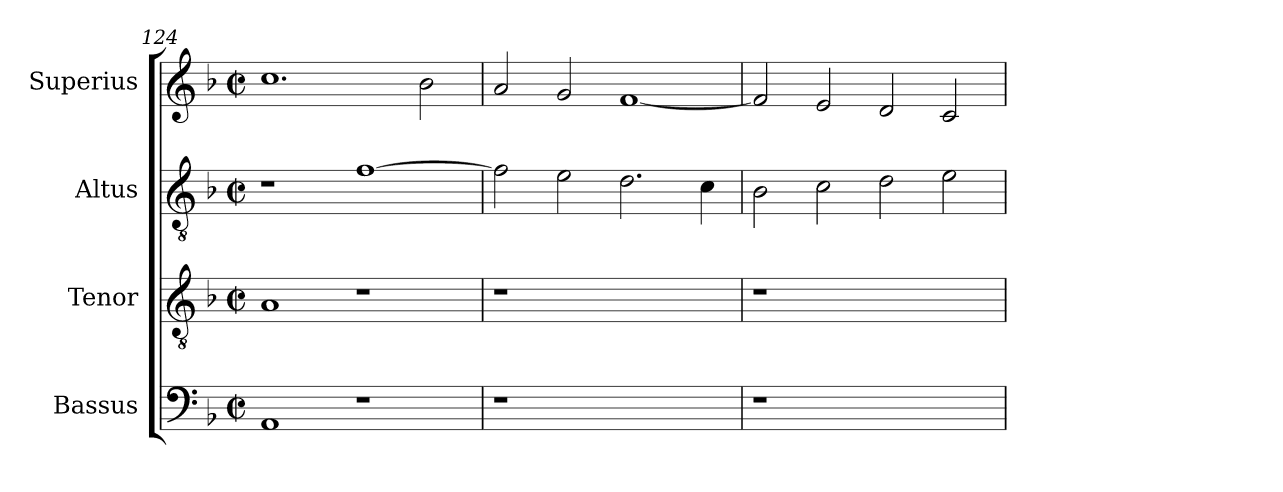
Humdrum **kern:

**kern	**kern	**kern	**kern
*part4	*part3	*part2	*part1
*staff4	*staff3	*staff2	*staff1
*I"Bassus	*I"Tenor	*I"Altus	*I"Superius
*I'B.	*I'T.	*I'A.	*I'S.
*clefF4	*clefGv2	*clefGv2	*clefG2
*	*ITrd7c12	*ITrd7c12	*
*k[b-]	*k[b-]	*k[b-]	*k[b-]
*F:	*F:	*F:	*F:
*M2/2	*M2/2	*M2/2	*M2/2
*met(c|)	*met(c|)	*met(c|)	*met(c|)
=124	=124	=124	=124
1AAi	1AAi	1r	1.cci
1r	1r	[>1Fi	.
.	.	.	2b-i\
=125	=125	=125	=125
!LO:N:vis=1	!LO:N:vis=1	!	!
1r	1r	2Fi\]	2ai/
.	.	2Ei\	2gi/
1ryy	1ryy	2.Di\	[<1fi
.	.	4Ci\	.
=126	=126	=126	=126
!LO:N:vis=1	!LO:N:vis=1	!	!
1r	1r	2BB-i\	2fi/]
.	.	2Ci\	2ei/
1ryy	1ryy	2Di\	2di/
.	.	2Ei\	2ci/
=	=	=	=
*-	*-	*-	*-
